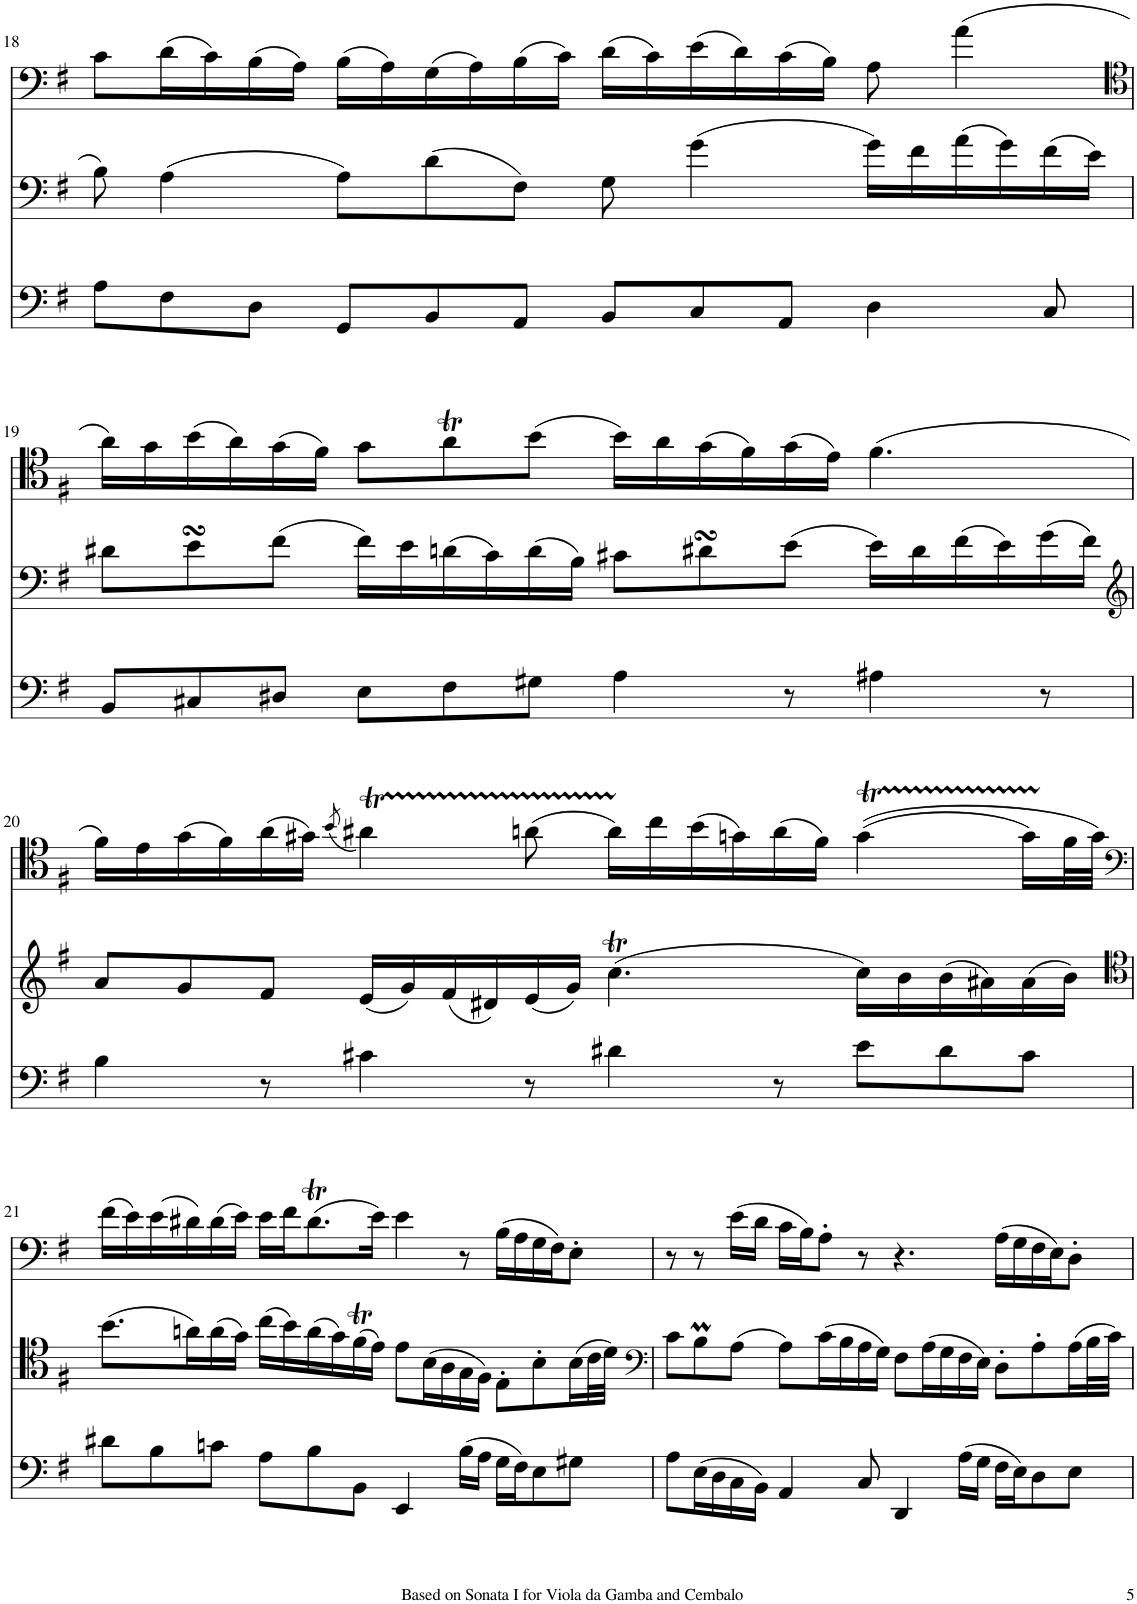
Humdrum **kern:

**kern	**kern	**kern
*part3	*part2	*part1
*staff3	*staff2	*staff1
*I"Cello 3	*I"Cello 2	*I"Cello 1
!!LO:PB:g=z
*clefF4	*clefF4	*clefF4
*k[f#]	*k[f#]	*k[f#]
*M12/8	*M12/8	*M12/8
=18	=18	=18
8A\L	8B\	8c\L
8F#\	(4A\	(16d\L
.	.	16c\)
8D\J	.	(16B\
.	.	16A\JJ)
8GG/L	8A\L)	(16B\LL
.	.	16A\)
8BB/	(8d\	(16G\
.	.	16A\)
8AA/J	8F#\J)	(16B\
.	.	16c\JJ)
8BB/L	8G\	(16d\LL
.	.	16c\)
8C/	(4g\	(16e\
.	.	16d\)
8AA/J	.	(16c\
.	.	16B\JJ)
4D\	16g\LL)	8A\
.	16f#\	.
.	(16a\	(4a\
.	16g\)	.
8C/	(16f#\	.
.	16e\JJ)	.
!!LO:LB:g=z
=19	=19	=19
*	*	*clefC4
8BB/L	8d#X\L	16a\LL)
.	.	16g\
8C#X/	8esSSS\	(16b\
.	.	16a\)
8D#X/J	(8f#\J	(16g\
.	.	16f#\JJ)
8E\L	16f#\LL)	8g\L
.	16e\	.
8F#\	(16dn\	8aT\
.	16c\)	.
8G#X\J	(16d\	(8b\J
.	16B\JJ)	.
4A\	8c#X\L	16b\LL)
.	.	16a\
.	8d#XsSsS\	(16g\
.	.	16f#\)
8r	(8e\J	(16g\
.	.	16e\JJ)
4A#X\	16e\LL)	(4.f#\
.	16d#\	.
.	(16f#\	.
.	16e\)	.
8r	(16g\	.
.	16f#\JJ)	.
!!LO:LB:g=z
=20	=20	=20
*	*clefG2	*
4B\	8a/L	16f#\LL)
.	.	16e\
.	8g/	(16g\
.	.	16f#\)
8r	8f#/J	(16a\
.	.	16g#X\JJ)
.	.	(8qb/
4c#X\	(16e/LL	4a#Xt\)
.	16g/)	.
.	(16f#/	.
.	16d#X/)	.
8r	(16e/	(8anTTT\
.	16g/JJ)	.
4d#X\	(4.ccT\	16a\LL)
.	.	16cc\
.	.	(16b\
.	.	16gn\)
8r	.	(16a\
.	.	16f#\JJ)
8e\L	16cc\LL)	((4gT\
.	16b\	.
8d#\	(16b\	.
.	16a#X\)	.
8c#\J	(16a#\	16g\LL)
.	16b\JJ)	32f#TTT\L
.	.	32g\JJJ)
!!LO:LB:g=z
=21	=21	=21
*	*clefC4	*clefF4
8d#X\L	(8.b\L	(16f#\LL
.	.	16e\)
8B\	.	(16e\
.	16an\L)	16d#X\)
8cn\J	(16a\	(16d#\
.	16g\JJ)	16e\JJ)
8A\L	(16cc\LL	16e\LL
.	16b\)	16f#\J
8B\	(16a\	(8.d#t\
.	16g\)	.
8BB\J	(16f#t\	.
.	16e\JJ)	16e\Jk)
4EE/	8e\L	4e\
.	(16B\L	.
.	16A\	.
(16B\LL	16G\	8r
16A\JJ	16F#\JJ)	.
16G\LL	8E'\L	(16B\LL
16F#\J)	.	16A\
8E\	8B'\	16G\
.	.	16F#\J)
8G#X\J	(16B\L	8E'\J
.	32c\L	.
.	32d\JJJ)	.
=22	=22	=22
*	*clefF4	*
8A\L	8c\L	8r
(16E\L	8Bm\	8r
16D\	.	.
16C\	(8A\J	(16e\LL
16BB\JJ)	.	16d\JJ
4AA/	8A\L)	16c\LL
.	.	16B\J)
.	(16c\L	8A'\J
.	16B\	.
8C/	16A\	8r
.	16G\JJ)	.
4DD/	8F#\L	4.r
.	(16A\L	.
.	16G\	.
(16A\LL	16F#\	.
16G\JJ	16E\JJ)	.
16F#\LL	8D'\L	(16A\LL
16E\J)	.	16G\
8D\	8A'\	16F#\
.	.	16E\J)
8E\J	(16A\L	8D'\J
.	32B\L	.
.	32c\JJJ)	.
=	=	=
*-	*-	*-
